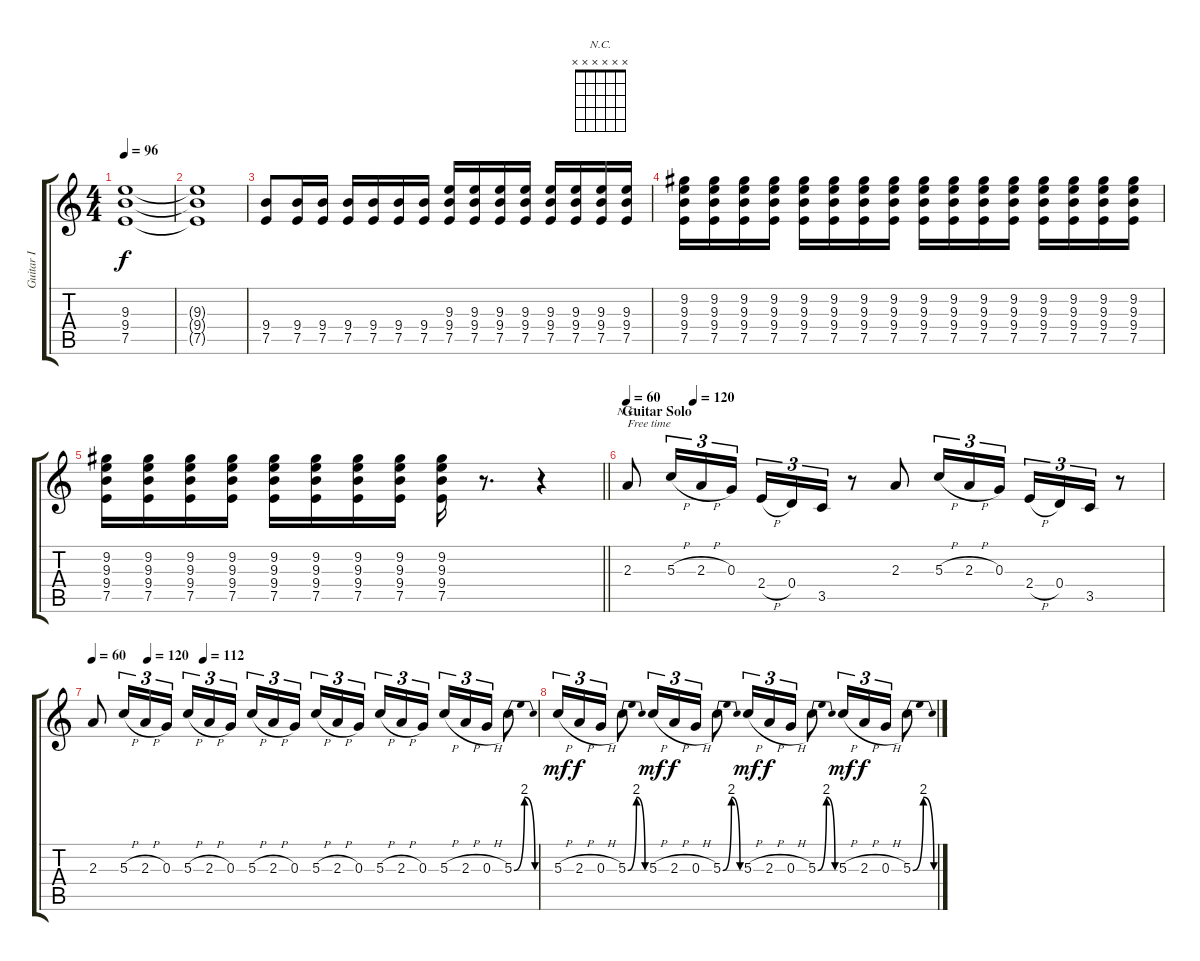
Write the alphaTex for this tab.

\track ("Guitar I" "Guitar I") {instrument overdrivenguitar}
\staff {score tabs}
\tuning (E4 B3 G3 D3 A2 E2) {hide}
\chord ("N.C." x x x x x x)
\ts (4 4)
\tempo 96
\clef g2
\ks c
(9.3 9.4 7.5).1{dy f} |
(9.3{t} 9.4{t} 7.5{t}).1 |
(9.4 7.5).8 (9.4 7.5).16 (9.4 7.5).16 (9.4 7.5).16 (9.4 7.5).16 (9.4 7.5).16 (9.4 7.5).16 (9.3 9.4 7.5).16 (9.3 9.4 7.5).16 (9.3 9.4 7.5).16 (9.3 9.4 7.5).16 (9.3 9.4 7.5).16 (9.3 9.4 7.5).16 (9.3 9.4 7.5).16 (9.3 9.4 7.5).16 |
(9.2 9.3 9.4 7.5).16 (9.2 9.3 9.4 7.5).16 (9.2 9.3 9.4 7.5).16 (9.2 9.3 9.4 7.5).16 (9.2 9.3 9.4 7.5).16 (9.2 9.3 9.4 7.5).16 (9.2 9.3 9.4 7.5).16 (9.2 9.3 9.4 7.5).16 (9.2 9.3 9.4 7.5).16 (9.2 9.3 9.4 7.5).16 (9.2 9.3 9.4 7.5).16 (9.2 9.3 9.4 7.5).16 (9.2 9.3 9.4 7.5).16 (9.2 9.3 9.4 7.5).16 (9.2 9.3 9.4 7.5).16 (9.2 9.3 9.4 7.5).16 |
\barLineRight lightlight
(9.2 9.3 9.4 7.5).16 (9.2 9.3 9.4 7.5).16 (9.2 9.3 9.4 7.5).16 (9.2 9.3 9.4 7.5).16 (9.2 9.3 9.4 7.5).16 (9.2 9.3 9.4 7.5).16 (9.2 9.3 9.4 7.5).16 (9.2 9.3 9.4 7.5).16 (9.2 9.3 9.4 7.5).16 r.8{d} r.4 |
\section ("" "Guitar Solo")
\tempo 60
\tempo (120 0.125)
2.3.8{ch "N.C." txt "Free time"} 5.3{h}.16{tu (3 2)} 2.3{h}.16{tu (3 2)} 0.3.16{tu (3 2)} 2.4{h}.16{tu (3 2)} 0.4.16{tu (3 2)} 3.5.16{tu (3 2)} r.8 2.3.8 5.3{h}.16{tu (3 2)} 2.3{h}.16{tu (3 2)} 0.3.16{tu (3 2)} 2.4{h}.16{tu (3 2)} 0.4.16{tu (3 2)} 3.5.16{tu (3 2)} r.8 |
\tempo 60
\tempo (120 0.125)
\tempo (112 0.25)
2.3.8 5.3{h}.16{tu (3 2)} 2.3{h}.16{tu (3 2)} 0.3.16{tu (3 2)} 5.3{h}.16{tu (3 2)} 2.3{h}.16{tu (3 2)} 0.3.16{tu (3 2)} 5.3{h}.16{tu (3 2)} 2.3{h}.16{tu (3 2)} 0.3.16{tu (3 2)} 5.3{h}.16{tu (3 2)} 2.3{h}.16{tu (3 2)} 0.3.16{tu (3 2)} 5.3{h}.16{tu (3 2)} 2.3{h}.16{tu (3 2)} 0.3.16{tu (3 2)} 5.3{h}.16{tu (3 2)} 2.3{h}.16{tu (3 2)} 0.3{h}.16{tu (3 2)} 5.3{be (bendrelease 0 0 15 8 30 8 60 0)}.8 |
5.3{h}.16{tu (3 2) dy mf} 2.3{h}.16{tu (3 2) dy f} 0.3{h}.16{tu (3 2)} 5.3{be (bendrelease 0 0 15 8 30 8 60 0)}.8 5.3{h}.16{tu (3 2) dy mf} 2.3{h}.16{tu (3 2) dy f} 0.3{h}.16{tu (3 2)} 5.3{be (bendrelease 0 0 15 8 30 8 60 0)}.8 5.3{h}.16{tu (3 2) dy mf} 2.3{h}.16{tu (3 2) dy f} 0.3{h}.16{tu (3 2)} 5.3{be (bendrelease 0 0 15 8 30 8 60 0)}.8 5.3{h}.16{tu (3 2) dy mf} 2.3{h}.16{tu (3 2) dy f} 0.3{h}.16{tu (3 2)} 5.3{be (bendrelease 0 0 15 8 30 8 60 0)}.8
